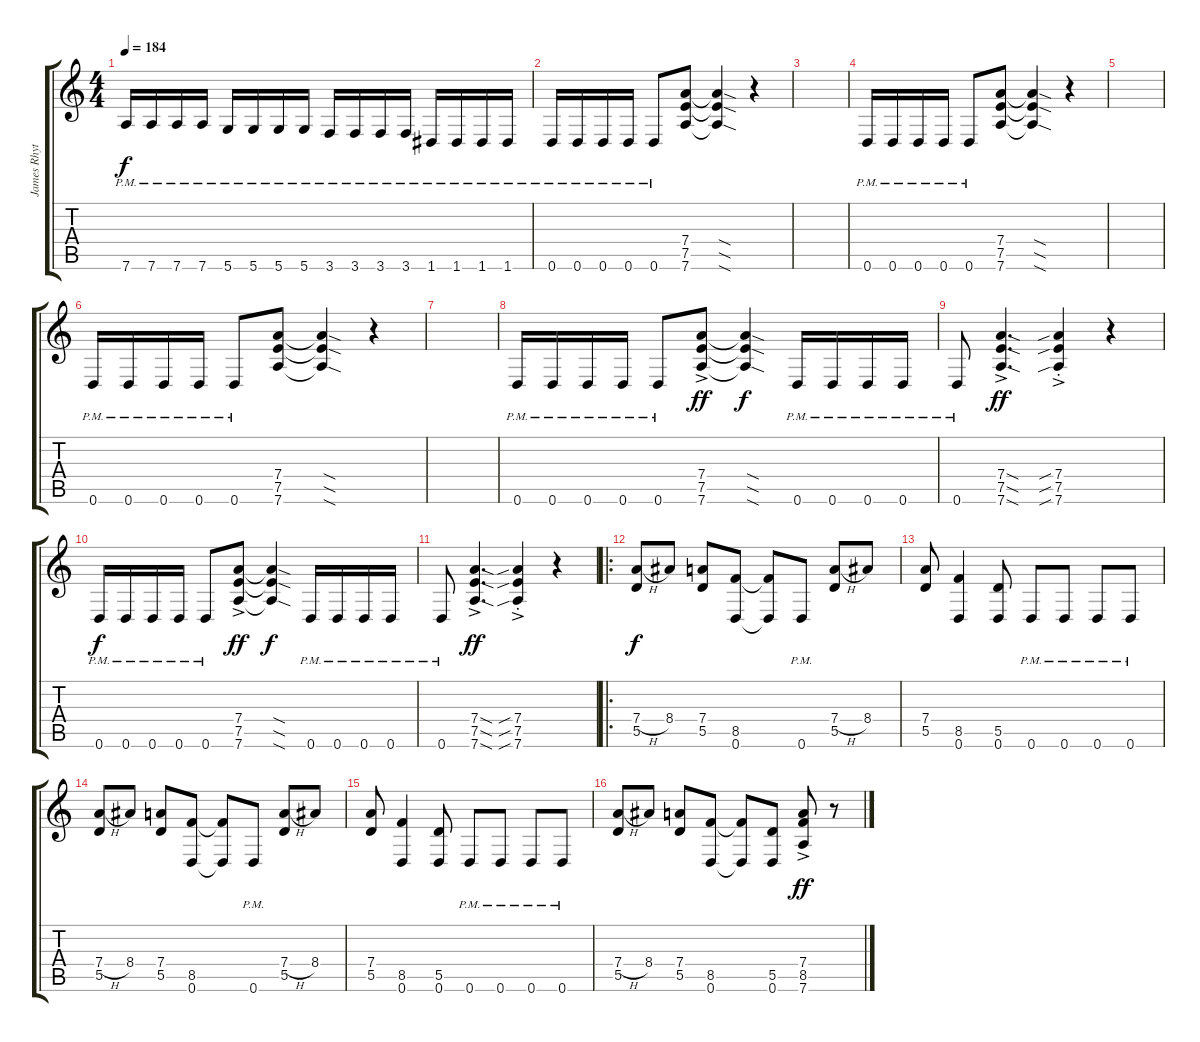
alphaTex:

\track ("James Rhythm" "James Rhyt") {instrument distortionguitar}
\staff {score tabs}
\tuning (E4 B3 G3 D3 A2 D2) {hide}
\ts (4 4)
\tempo 184
\clef g2
\ks c
7.6{pm}.16{dy f} 7.6{pm}.16 7.6{pm}.16 7.6{pm}.16 5.6{pm}.16 5.6{pm}.16 5.6{pm}.16 5.6{pm}.16 3.6{pm}.16 3.6{pm}.16 3.6{pm}.16 3.6{pm}.16 1.6{pm}.16 1.6{pm}.16 1.6{pm}.16 1.6{pm}.16 |
0.6{pm}.16 0.6{pm}.16 0.6{pm}.16 0.6{pm}.16 0.6{pm}.8 (7.4 7.5 7.6).8 (7.4{sod t} 7.5{sod t} 7.6{sod t}).4 r.4 |
|
0.6{pm}.16 0.6{pm}.16 0.6{pm}.16 0.6{pm}.16 0.6{pm}.8 (7.4 7.5 7.6).8 (7.4{sod t} 7.5{sod t} 7.6{sod t}).4 r.4 |
|
0.6{pm}.16 0.6{pm}.16 0.6{pm}.16 0.6{pm}.16 0.6{pm}.8 (7.4 7.5 7.6).8 (7.4{sod t} 7.5{sod t} 7.6{sod t}).4 r.4 |
|
0.6{pm}.16 0.6{pm}.16 0.6{pm}.16 0.6{pm}.16 0.6{pm}.8 (7.4{ac} 7.5{ac} 7.6{ac}).8{dy ff} (7.4{sod t} 7.5{sod t} 7.6{sod t}).4{dy f} 0.6{pm}.16 0.6{pm}.16 0.6{pm}.16 0.6{pm}.16 |
0.6{pm}.8 (7.4{sod ac} 7.5{sod ac} 7.6{sod ac}).4{d dy ff} (7.4{sib ac st} 7.5{sib ac st} 7.6{sib ac st}).4 r.4 |
0.6{pm}.16{dy f} 0.6{pm}.16 0.6{pm}.16 0.6{pm}.16 0.6{pm}.8 (7.4{ac} 7.5{ac} 7.6{ac}).8{dy ff} (7.4{sod t} 7.5{sod t} 7.6{sod t}).4{dy f} 0.6{pm}.16 0.6{pm}.16 0.6{pm}.16 0.6{pm}.16 |
0.6{pm}.8 (7.4{sod ac} 7.5{sod ac} 7.6{sod ac}).4{d dy ff} (7.4{sib ac st} 7.5{sib ac st} 7.6{sib ac st}).4 r.4 |
\ro
(7.4{h} 5.5).8{dy f} 8.4.8 (7.4 5.5).8 (8.5 0.6).8 (8.5{t} 0.6{t}).8 0.6{pm}.8 (7.4{h} 5.5).8 8.4.8 |
(7.4 5.5).8 (8.5 0.6).4 (5.5 0.6).8 0.6{pm}.8 0.6{pm}.8 0.6{pm}.8 0.6{pm}.8 |
(7.4{h} 5.5).8 8.4.8 (7.4 5.5).8 (8.5 0.6).8 (8.5{t} 0.6{t}).8 0.6{pm}.8 (7.4{h} 5.5).8 8.4.8 |
(7.4 5.5).8 (8.5 0.6).4 (5.5 0.6).8 0.6{pm}.8 0.6{pm}.8 0.6{pm}.8 0.6{pm}.8 |
(7.4{h} 5.5).8 8.4.8 (7.4 5.5).8 (8.5 0.6).8 (8.5{t} 0.6{t}).8 (5.5 0.6).8 (7.4{ac} 8.5{ac} 7.6{ac}).8{dy ff} r.8
